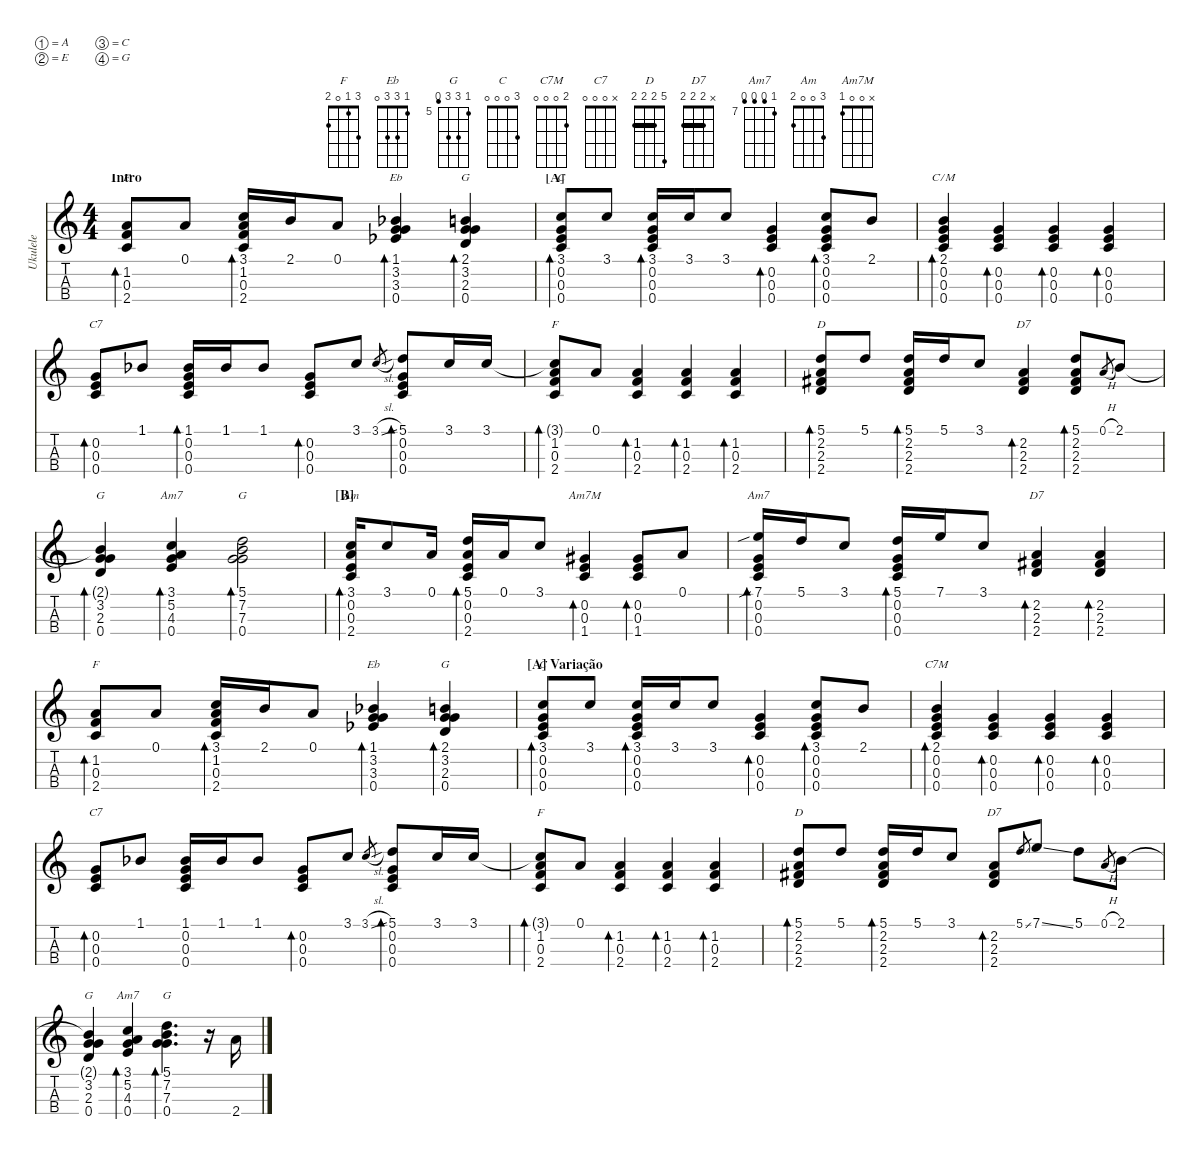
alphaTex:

\defaultSystemsLayout 4
\hideDynamics
\bracketExtendMode nobrackets
\otherSystemsTrackNameOrientation horizontal
\defaultBarNumberDisplay Hide
\track ("Ukulele" "Ukulele") {defaultSystemsLayout 4 instrument acousticguitarnylon}
\staff {score tabs}
\tuning (A4 E4 C4 G4)
\displaytranspose 0
\chord ("F" x 1 0 2)
\chord ("Eb" 1 3 3 0)
\chord ("G" 2 3 2 0) {barre 2}
\chord ("C" 3 0 0 0)
\chord ("C7M" 2 0 0 0)
\chord ("C7" x 0 0 0)
\chord ("F" 3 1 0 2)
\chord ("D" 5 2 2 2) {barre (2 2)}
\chord ("D7" x 2 2 2) {barre (2 2)}
\chord ("Am7" 3 5 4 0)
\chord ("G" 5 7 7 4) {firstfret 5}
\chord ("Am" 3 0 0 2)
\chord ("Am7M" x 0 0 1)
\chord ("Am7" 7 6 6 6) {firstfret 7}
\ts (4 4)
\section ("" "Intro")
\tempo (70 hide)
\clef g2
\ks c
(0.3 1.2 2.4).8{bd 30 ch "F" dy mf instrument acousticguitarnylon beam Up} 0.1.8{beam Up} (3.1 2.4 1.2 0.3).16{bd 30 beam Up} 2.1.16{beam Up} 0.1.8{beam Up} (1.1{acc b} 0.4 3.2 3.3{acc b}).4{bd 30 ch "Eb" beam Up} (2.1 0.4 3.2 2.3).4{bd 30 ch "G" beam Up} |
\section ("A" "")
(0.3 0.2 0.4 3.1).8{bd 30 ch "C" beam Up} 3.1.8{beam Up} (3.1 0.4 0.2 0.3).16{bd 30 beam Up} 3.1.16{beam Up} 3.1.8{beam Up} (0.3 0.2 0.4).4{bd 30 beam Up} (0.4 0.2 0.3 3.1).8{bd 30 beam Up} 2.1.8{beam Up} |
(2.1 0.4 0.2 0.3).4{bd 30 ch "C7M" beam Up} (0.3 0.2 0.4).4{bd 30 beam Up} (0.3 0.2 0.4).4{bd 30 beam Up} (0.3 0.2 0.4).4{bd 30 beam Up} |
(0.3 0.2 0.4).8{bd 30 ch "C7" beam Up} 1.1{acc b}.8{beam Up} (0.3 0.2 0.4 1.1{acc b}).16{bd 30 beam Up} 1.1{acc b}.16{beam Up} 1.1{acc b}.8{beam Up} (0.3 0.2 0.4).8{bd 30 beam Up} 3.1.8{beam Up} 3.1{sl}.8{gr beam Up} (5.1 0.4 0.2 0.3).8{bd 30 beam Up} 3.1.16{beam Up} 3.1.16{beam Up} |
\scale
0.97539 (3.1{t} 2.4 1.2 0.3).8{bd 30 ch "F" beam Up} 0.1.8{beam Up} (2.4 1.2 0.3).4{bd 30 beam Up} (2.4 1.2 0.3).4{bd 30 beam Up} (2.4 1.2 0.3).4{bd 30 beam Up} |
\scale
0.962638 (2.3 2.2{acc #} 2.4 5.1).8{bd 30 ch "D" beam Up} 5.1.8{beam Up} (5.1 2.4 2.2{acc #} 2.3).16{bd 30 beam Up} 5.1.16{beam Up} 3.1.8{beam Up} (2.3 2.2{acc #} 2.4).4{bd 30 ch "D7" beam Up} (2.4 2.2{acc #} 2.3 5.1).8{bd 30 beam Up} 0.1{h}.8{gr beam Up} 2.1.8{beam Up} |
\scale
0.870762 (2.1{t} 2.3 0.4 3.2).4{bd 30 ch "G" beam Up} (3.1 5.2 0.4 4.3).4{bd 30 ch "Am7" beam Up} (0.4 7.3 7.2 5.1).2{bd 30 ch "G" beam Down} |
\section ("B" "")
\scale
1.19121 (0.3 0.2 2.4 3.1).16{bd 30 ch "Am" beam Up} 3.1.8{beam Up} 0.1.16{beam Up} (5.1 2.4 0.2 0.3).16{bd 30 beam Up} 0.1.16{beam Up} 3.1.8{beam Up} (0.2 0.3 1.4{acc #}).4{bd 30 ch "Am7M" beam Up} (0.2 0.3 1.4{acc #}).8{bd 30 beam Up} 0.1.8{beam Up} |
(7.1{sib} 0.4 0.2 0.3).16{bd 30 ch "Am7" beam Up} 5.1.16{beam Up} 3.1.8{beam Up} (5.1 0.3 0.2 0.4).16{bd 30 beam Up} 7.1.16{beam Up} 3.1.8{beam Up} (2.3 2.2{acc #} 2.4).4{bd 30 ch "D7" beam Up} (2.3 2.2{acc #} 2.4).4{bd 30 beam Up} |
(0.3 1.2 2.4).8{bd 30 ch "F" beam Up} 0.1.8{beam Up} (3.1 2.4 1.2 0.3).16{bd 30 beam Up} 2.1.16{beam Up} 0.1.8{beam Up} (1.1{acc b} 0.4 3.2 3.3{acc b}).4{bd 30 ch "Eb" beam Up} (2.1 0.4 3.2 2.3).4{bd 30 ch "G" beam Up} |
\section ("A" "Variação")
(0.3 0.2 0.4 3.1).8{bd 30 ch "C" beam Up} 3.1.8{beam Up} (3.1 0.4 0.2 0.3).16{bd 30 beam Up} 3.1.16{beam Up} 3.1.8{beam Up} (0.3 0.2 0.4).4{bd 30 beam Up} (0.4 0.2 0.3 3.1).8{bd 30 beam Up} 2.1.8{beam Up} |
(2.1 0.4 0.2 0.3).4{bd 30 ch "C7M" beam Up} (0.3 0.2 0.4).4{bd 30 beam Up} (0.3 0.2 0.4).4{bd 30 beam Up} (0.3 0.2 0.4).4{bd 30 beam Up} |
\scale
1.22684 (0.3 0.2 0.4).8{bd 30 ch "C7" beam Up} 1.1{acc b}.8{beam Up} (0.3 0.2 0.4 1.1{acc b}).16{beam Up} 1.1{acc b}.16{beam Up} 1.1{acc b}.8{beam Up} (0.3 0.2 0.4).8{bd 30 beam Up} 3.1.8{beam Up} 3.1{sl}.8{gr beam Up} (5.1 0.4 0.2 0.3).8{bd 30 beam Up} 3.1.16{beam Up} 3.1.16{beam Up} |
\scale
0.7811 (3.1{t} 2.4 1.2 0.3).8{bd 30 ch "F" beam Up} 0.1.8{beam Up} (2.4 1.2 0.3).4{bd 30 beam Up} (2.4 1.2 0.3).4{bd 30 beam Up} (2.4 1.2 0.3).4{bd 30 beam Up} |
\scale
1.08429 (2.3 2.2{acc #} 2.4 5.1).8{bd 30 ch "D" beam Up} 5.1.8{beam Up} (5.1 2.4 2.2{acc #} 2.3).16{bd 30 beam Up} 5.1.16{beam Up} 3.1.8{beam Up} (2.3 2.2{acc #} 2.4).8{bd 30 ch "D7" beam Up} 5.1{ss}.8{gr beam Up} 7.1{ss}.8{beam Up} 5.1.8{beam Down} 0.1{h}.8{gr beam Up} 2.1.8{beam Down} |
\scale
0.907765 (2.1{t} 2.3 0.4 3.2).4{ch "G" beam Up} (3.1 5.2 0.4 4.3).4{bd 30 ch "Am7" beam Up} (0.4 7.3 7.2 5.1).4{d bd 30 ch "G" beam Down} r.16{beam Down} 2.4.16{beam Up}
